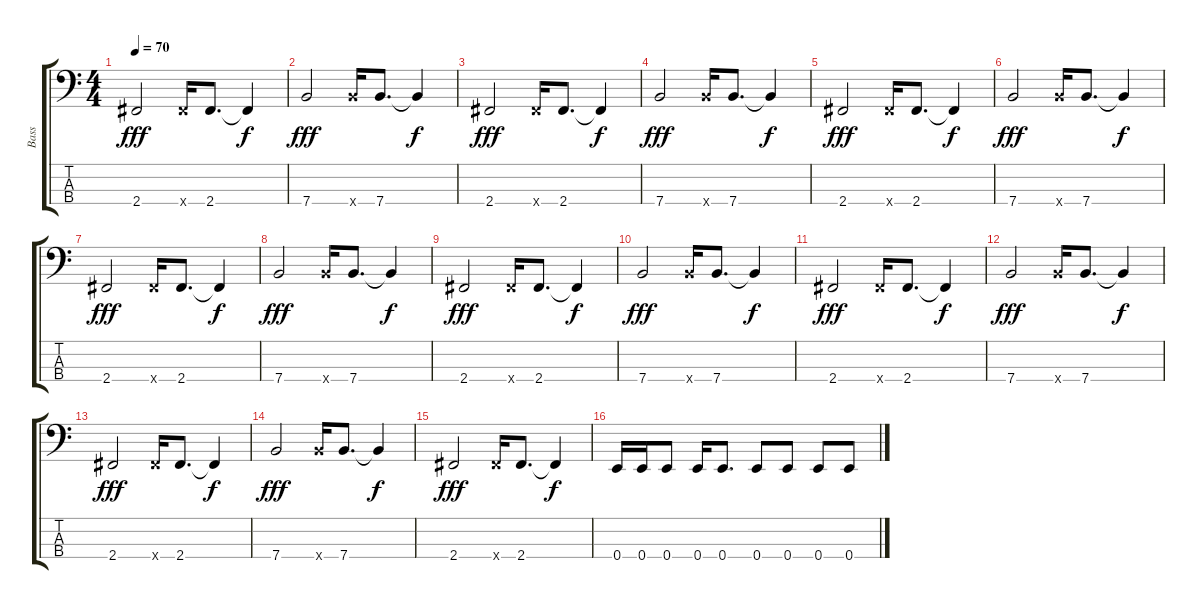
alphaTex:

\track ("Bass" "Bass") {instrument electricbassfinger}
\staff {score tabs}
\tuning (G2 D2 A1 E1) {hide}
\ts (4 4)
\tempo 70
\clef f4
\ks c
2.4.2{dy fff} 2.4{x}.16 2.4.8{d} 2.4{t}.4{dy f} |
7.4.2{dy fff} 7.4{x}.16 7.4.8{d} 7.4{t}.4{dy f} |
2.4.2{dy fff} 2.4{x}.16 2.4.8{d} 2.4{t}.4{dy f} |
7.4.2{dy fff} 7.4{x}.16 7.4.8{d} 7.4{t}.4{dy f} |
2.4.2{dy fff} 2.4{x}.16 2.4.8{d} 2.4{t}.4{dy f} |
7.4.2{dy fff} 7.4{x}.16 7.4.8{d} 7.4{t}.4{dy f} |
2.4.2{dy fff} 2.4{x}.16 2.4.8{d} 2.4{t}.4{dy f} |
7.4.2{dy fff} 7.4{x}.16 7.4.8{d} 7.4{t}.4{dy f} |
2.4.2{dy fff} 2.4{x}.16 2.4.8{d} 2.4{t}.4{dy f} |
7.4.2{dy fff} 7.4{x}.16 7.4.8{d} 7.4{t}.4{dy f} |
2.4.2{dy fff} 2.4{x}.16 2.4.8{d} 2.4{t}.4{dy f} |
7.4.2{dy fff} 7.4{x}.16 7.4.8{d} 7.4{t}.4{dy f} |
2.4.2{dy fff} 2.4{x}.16 2.4.8{d} 2.4{t}.4{dy f} |
7.4.2{dy fff} 7.4{x}.16 7.4.8{d} 7.4{t}.4{dy f} |
2.4.2{dy fff} 2.4{x}.16 2.4.8{d} 2.4{t}.4{dy f} |
0.4.16 0.4.16 0.4.8 0.4.16 0.4.8{d} 0.4.8 0.4.8 0.4.8 0.4.8
